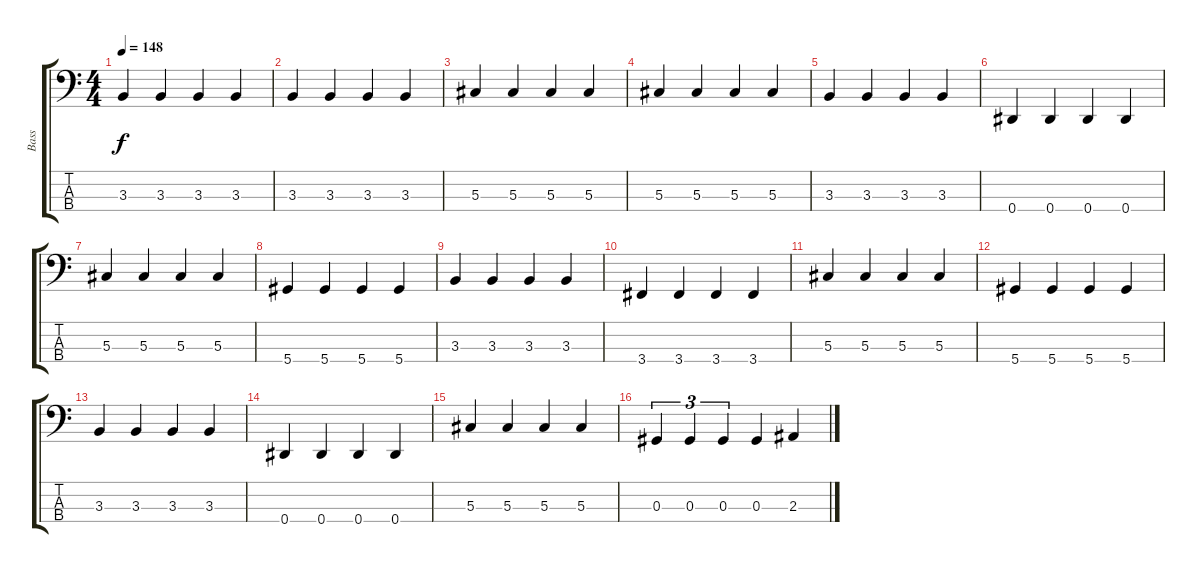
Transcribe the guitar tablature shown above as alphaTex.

\track ("Bass" "Bass") {instrument electricbassfinger}
\staff {score tabs}
\tuning (Gb2 Db2 Ab1 Eb1) {hide}
\ts (4 4)
\tempo 148
\clef f4
\ks c
3.3.4{dy f} 3.3.4 3.3.4 3.3.4 |
3.3.4 3.3.4 3.3.4 3.3.4 |
5.3.4 5.3.4 5.3.4 5.3.4 |
5.3.4 5.3.4 5.3.4 5.3.4 |
3.3.4 3.3.4 3.3.4 3.3.4 |
0.4.4 0.4.4 0.4.4 0.4.4 |
5.3.4 5.3.4 5.3.4 5.3.4 |
5.4.4 5.4.4 5.4.4 5.4.4 |
3.3.4 3.3.4 3.3.4 3.3.4 |
3.4.4 3.4.4 3.4.4 3.4.4 |
5.3.4 5.3.4 5.3.4 5.3.4 |
5.4.4 5.4.4 5.4.4 5.4.4 |
3.3.4 3.3.4 3.3.4 3.3.4 |
0.4.4 0.4.4 0.4.4 0.4.4 |
5.3.4 5.3.4 5.3.4 5.3.4 |
0.3.4{tu (3 2)} 0.3.4{tu (3 2)} 0.3.4{tu (3 2)} 0.3.4 2.3.4
